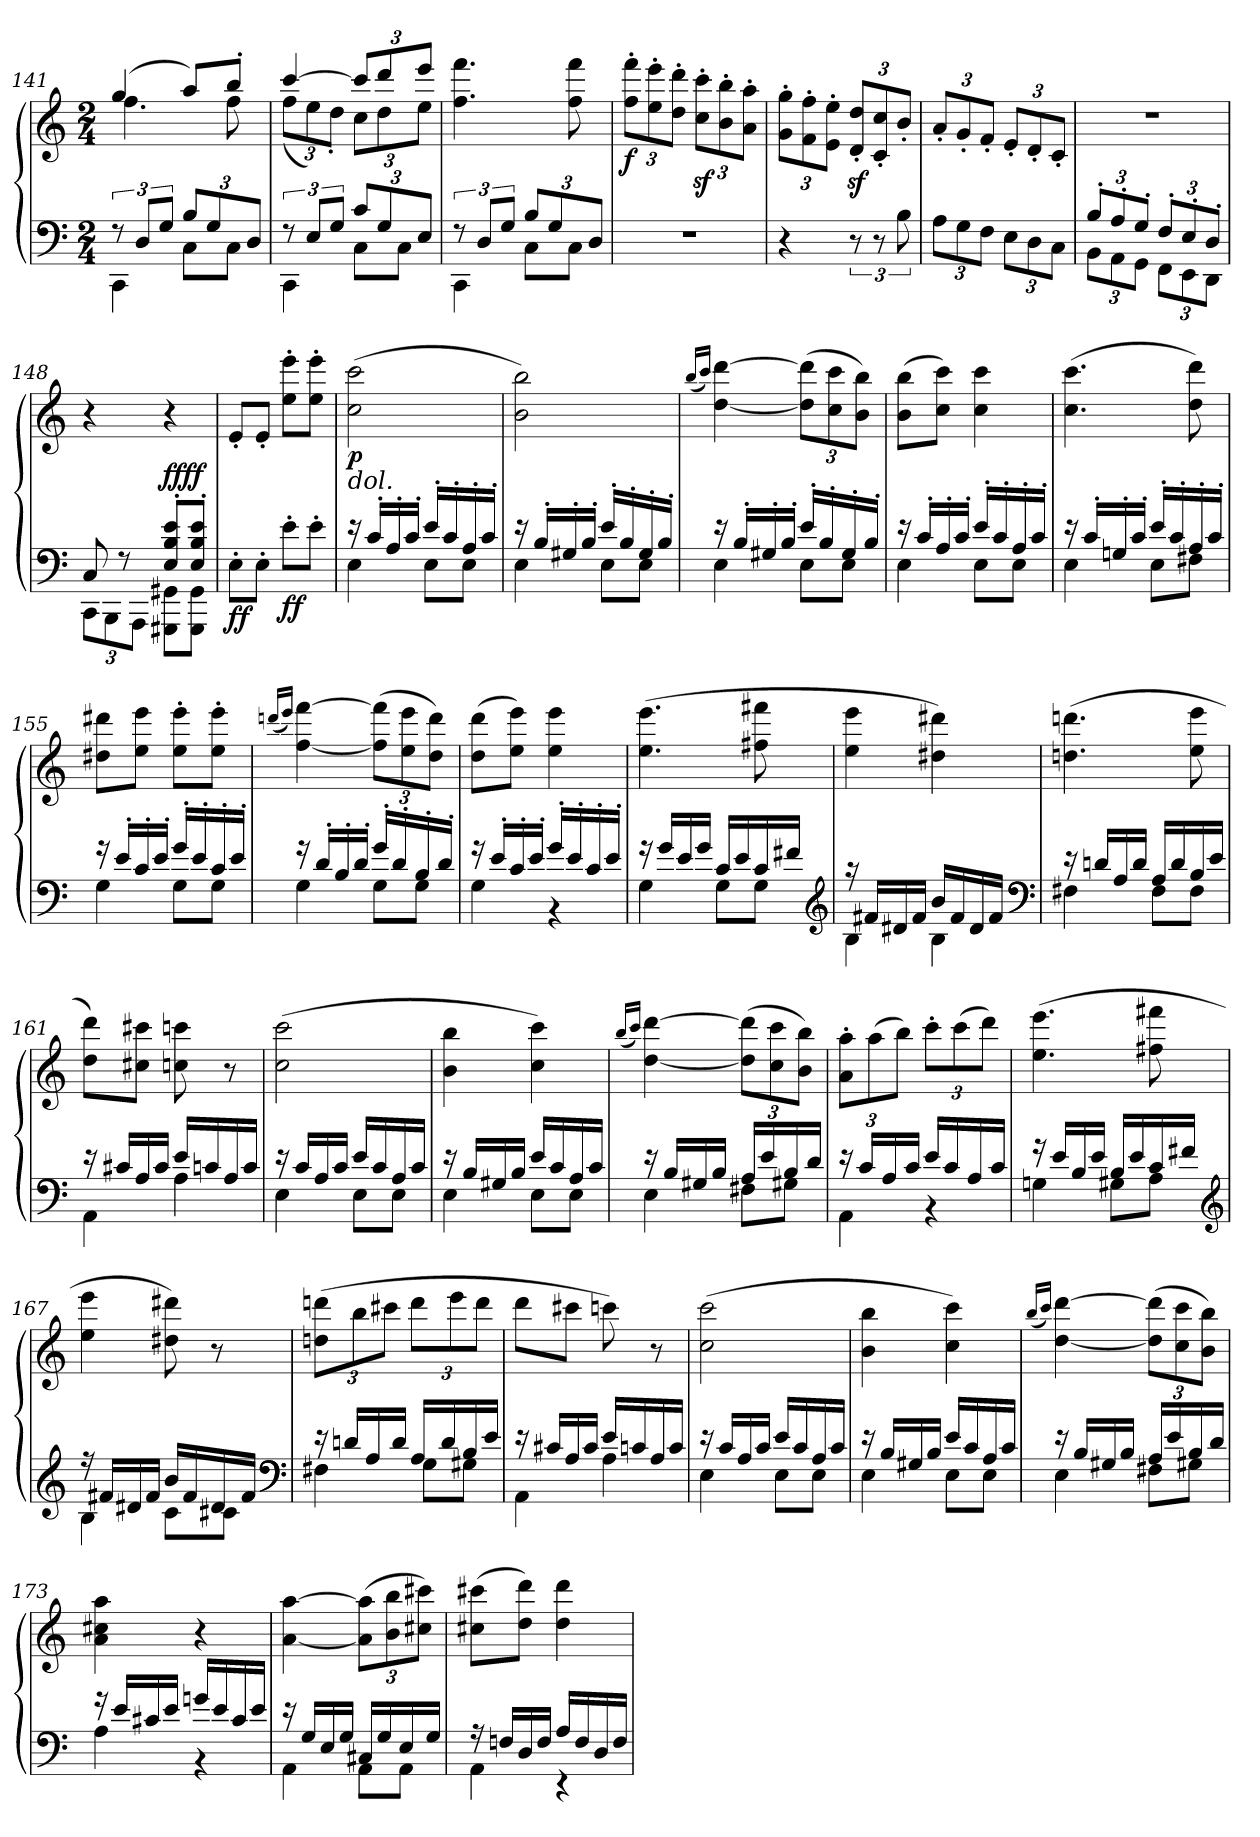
**kern	**kern	**dynam
*part1	*part1	*part1
*staff2	*staff1	*staff1/2
*clefF4	*clefG2	*
*k[]	*k[]	*
*M2/4	*M2/4	*
=141	=141	=141
*^	*^	*
12r	4CC\	(>4gg/	4.ff\	.
12D/L	.	.	.	.
12G/J	.	.	.	.
*Xbrackettup	*	*	*	*
12B/L	8C\L	8aa/L)	.	.
12G/	.	.	.	.
.	8C\J	8bb'/J	8ff\	.
12D/J	.	.	.	.
=142	=142	=142	=142	=142
*brackettup	*	*	*Xbrackettup	*
12r	4CC\	[4ccc/	(>12ff\L	.
12E/L	.	.	12ee\)	.
12G/J	.	.	12dd'\J	.
*Xbrackettup	*	*	*	*
12c/L	8C\L	12ccc/L]	12cc\L	.
12G/	.	12ddd/	12dd\	.
.	8C\J	.	.	.
12E/J	.	12eee/J	12ee\J	.
*	*	*v	*v	*
=143	=143	=143	=143
*brackettup	*	*	*
*	*	*^	*
!	!	!	!	!LO:DY:b
*	*	*v	*v	*
12r	4CC\	4.ff\ 4.fff\	cresc.
12D/L	.	.	.
12G/J	.	.	.
*Xbrackettup	*	*	*
12B/L	8C\L	.	.
12G/	.	.	.
.	8C\J	8ff\ 8fff\	.
12D/J	.	.	.
*v	*v	*	*
=144	=144	=144
!	!	!LO:DY:b
2r	12ff'\ 12fff'\L	f
.	12ee'\ 12eee'\	.
.	12dd'\ 12ddd'\J	.
.	12ccz<'\ 12cccz<'\L	.
.	12b'\ 12bb'\	.
.	12a'\ 12aa'\J	.
=145	=145	=145
4r	12g'\ 12gg'\L	.
.	12f'\ 12ff'\	.
.	12e'\ 12ee'\J	.
*brackettup	*	*
12r	12dz<'/ 12ddz<'/L	.
12r	12c'/ 12cc'/	.
12B\	12b'/J	.
=146	=146	=146
*Xbrackettup	*	*
12A\L	12a'/L	.
12G\	12g'/	.
12F\J	12f'/J	.
12E\L	12e'/L	.
12D\	12d'/	.
12C\J	12c'/J	.
=147	=147	=147
*^	*	*
12B'/L	12BB\L	2r	.
12A'/	12AA\	.	.
12G'/J	12GG\J	.	.
12F'/L	12FF\L	.	.
12E'/	12EE\	.	.
12D'/J	12DD\J	.	.
=148	=148	=148	=148
8C/	12CC\L	4r	.
.	12BBB\	.	.
8r	.	.	.
.	12AAA\J	.	.
!	!	!	!LO:DY:a=2
!	!	!	!LO:DY:n=1:b=2
8E'/ 8B'/ 8e'/L	8GGG#X\ 8GG#X\L	4r	ff ff
8E'/ 8B'/ 8e'/J	8GGG#\ 8GG#\J	.	.
=149	=149	=149	=149
!	!	!	!LO:DY:b=2
!	!	!	!LO:DY:n=1:b
*v	*v	*	*
8E'\L	8e'/L	f f
8E'\J	8e'/J	.
!	!	!LO:DY:n=2:b=2
!	!	!LO:DY:n=3:b
8e'\L	8ee'\ 8eee'\L	f f
8e'\J	8ee'\ 8eee'\J	.
=150	=150	=150
*^	*	*
!	!	!LO:TX:b:i:t=dol.	!
!	!	!	!LO:DY:b
16r	4E\	(>2cc\ 2ccc\	p
16c'/LL	.	.	.
16A'/	.	.	.
16c'/JJ	.	.	.
16e'/LL	8E\L	.	.
16c'/	.	.	.
16A'/	8E\J	.	.
16c'/JJ	.	.	.
=151	=151	=151	=151
16r	4E\	2b\ 2bb\)	.
16B'/LL	.	.	.
16G#X'/	.	.	.
16B'/JJ	.	.	.
16e'/LL	8E\L	.	.
16B'/	.	.	.
16G#'/	8E\J	.	.
16B'/JJ	.	.	.
=152	=152	=152	=152
.	.	(<16qqbb/LL	.
.	.	16qqccc/JJ)	.
16r	4E\	[4dd\ [4ddd\	.
16B'/LL	.	.	.
16G#X'/	.	.	.
16B'/JJ	.	.	.
16e'/LL	8E\L	(>12dd]\ 12ddd]\L	.
16B'/	.	.	.
.	.	12cc\ 12ccc\	.
16G#'/	8E\J	.	.
.	.	12b\ 12bb\J)	.
16B'/JJ	.	.	.
=153	=153	=153	=153
16r	4E\	(>8b\ 8bb\L	.
16c'/LL	.	.	.
16A'/	.	8cc\ 8ccc\J)	.
16c'/JJ	.	.	.
16e'/LL	8E\L	4cc\ 4ccc\	.
16c'/	.	.	.
16A'/	8E\J	.	.
16c'/JJ	.	.	.
=154	=154	=154	=154
16r	4E\	(>4.cc\ 4.ccc\	.
16c'/LL	.	.	.
16Gn'/	.	.	.
16c'/JJ	.	.	.
16e'/LL	8E\L	.	.
16c'/	.	.	.
16A'/	8F#X\J	8dd\ 8ddd\)	.
16c'/JJ	.	.	.
=155	=155	=155	=155
16r	4G\	8dd#X\ 8ddd#X\L	.
16e'/LL	.	.	.
16c'/	.	8ee\ 8eee\J	.
16e'/JJ	.	.	.
16g'/LL	8G\L	8ee'\ 8eee'\L	.
16e'/	.	.	.
16c'/	8G\J	8ee'\ 8eee'\J	.
16e'/JJ	.	.	.
=156	=156	=156	=156
.	.	(<16qqdddn/LL	.
.	.	16qqeee/JJ)	.
16r	4G\	[4ff\ [4fff\	.
16d'/LL	.	.	.
16B'/	.	.	.
16d'/JJ	.	.	.
16g'/LL	8G\L	(>12ff]\ 12fff]\L	.
16d'/	.	.	.
.	.	12ee\ 12eee\	.
16B'/	8G\J	.	.
.	.	12dd\ 12ddd\J)	.
16d'/JJ	.	.	.
=157	=157	=157	=157
16r	4G\	(>8dd\ 8ddd\L	.
16e'/LL	.	.	.
16c'/	.	8ee\ 8eee\J)	.
16e'/JJ	.	.	.
16g'/LL	4r	4ee\ 4eee\	.
16e'/	.	.	.
16c'/	.	.	.
16e'/JJ	.	.	.
=158	=158	=158	=158
16r	4G\	(>4.ee\ 4.eee\	.
16g/LL	.	.	.
16e/	.	.	.
16g/JJ	.	.	.
16c/LL	8G\L	.	.
16e/	.	.	.
16c/	8G\J	8ff#X\ 8fff#X\	.
16f#X/JJ	.	.	.
*clefG2	*	*	*
=159	=159	=159	=159
16r	4B\	4ee\ 4eee\	.
16f#X/LL	.	.	.
16d#X/	.	.	.
16f#/JJ	.	.	.
16b/LL	4B\	4dd#X\ 4ddd#X\)	.
16f#/	.	.	.
16d#/	.	.	.
16f#/JJ	.	.	.
*clefF4	*	*	*
=160	=160	=160	=160
16r	4F#X\	(>4.ddn\ 4.dddn\	.
16dn/LL	.	.	.
16A/	.	.	.
16d/JJ	.	.	.
16A/LL	8F#\L	.	.
16d/	.	.	.
16B/	8F#\J	8ee\ 8eee\	.
16e/JJ	.	.	.
=161	=161	=161	=161
16r	4AA\	8dd\ 8ddd\L)	.
16c#X/LL	.	.	.
16A/	.	8cc#X\ 8ccc#X\J	.
16c#/JJ	.	.	.
16e/LL	4A\	8ccn\ 8cccn\	.
16cn/	.	.	.
16A/	.	8r	.
16c/JJ	.	.	.
=162	=162	=162	=162
16r	4E\	(>2cc\ 2ccc\	.
16c/LL	.	.	.
16A/	.	.	.
16c/JJ	.	.	.
16e/LL	8E\L	.	.
16c/	.	.	.
16A/	8E\J	.	.
16c/JJ	.	.	.
=163	=163	=163	=163
16r	4E\	4b\ 4bb\	.
16B/LL	.	.	.
16G#X/	.	.	.
16B/JJ	.	.	.
16e/LL	8E\L	4cc\ 4ccc\)	.
16c/	.	.	.
16A/	8E\J	.	.
16c/JJ	.	.	.
=164	=164	=164	=164
.	.	(<16qqbb/LL	.
.	.	16qqccc/JJ)	.
16r	4E\	[4dd\ [4ddd\	.
16B/LL	.	.	.
16G#X/	.	.	.
16B/JJ	.	.	.
16A/LL	8F#X\L	(>12dd]\ 12ddd]\L	.
16e/	.	.	.
.	.	12cc\ 12ccc\	.
16B/	8G#X\J	.	.
.	.	12b\ 12bb\J)	.
16d/JJ	.	.	.
=165	=165	=165	=165
16r	4AA\	12a'\ 12aa'\L	.
16c/LL	.	.	.
.	.	(>12aa\	.
16A/	.	.	.
.	.	12bb\J)	.
16c/JJ	.	.	.
16e/LL	4r	12ccc'\L	.
16c/	.	.	.
.	.	(>12ccc\	.
16A/	.	.	.
.	.	12ddd\J)	.
16c/JJ	.	.	.
=166	=166	=166	=166
16r	4Gn\	(>4.ee\ 4.eee\	.
16e/LL	.	.	.
16B/	.	.	.
16e/JJ	.	.	.
16B/LL	8G#X\L	.	.
16e/	.	.	.
16c/	8A\J	8ff#X\ 8fff#X\	.
16f#X/JJ	.	.	.
*clefG2	*	*	*
=167	=167	=167	=167
16r	4B\	4ee\ 4eee\	.
16f#X/LL	.	.	.
16d#X/	.	.	.
16f#/JJ	.	.	.
16b/LL	8c\L	8dd#X\ 8ddd#X\)	.
16f#/	.	.	.
16d#/	8c#X\J	8r	.
16f#/JJ	.	.	.
*clefF4	*	*	*
=168	=168	=168	=168
16r	4F#X\	(>12ddn\ 12dddn\L	.
16dn/LL	.	.	.
.	.	12bb\	.
16A/	.	.	.
.	.	12ccc#X\J	.
16d/JJ	.	.	.
16A/LL	8G\L	12ddd\L	.
16d/	.	.	.
.	.	12eee\	.
16B/	8G#X\J	.	.
.	.	12ddd\J	.
16e/JJ	.	.	.
=169	=169	=169	=169
16r	4AA\	8ddd\L	.
16c#X/LL	.	.	.
16A/	.	8ccc#X\J	.
16c#/JJ	.	.	.
16e/LL	4A\	8cccn\)	.
16cn/	.	.	.
16A/	.	8r	.
16c/JJ	.	.	.
=170	=170	=170	=170
16r	4E\	(>2cc\ 2ccc\	.
16c/LL	.	.	.
16A/	.	.	.
16c/JJ	.	.	.
16e/LL	8E\L	.	.
16c/	.	.	.
16A/	8E\J	.	.
16c/JJ	.	.	.
=171	=171	=171	=171
16r	4E\	4b\ 4bb\	.
16B/LL	.	.	.
16G#X/	.	.	.
16B/JJ	.	.	.
16e/LL	8E\L	4cc\ 4ccc\)	.
16c/	.	.	.
16A/	8E\J	.	.
16c/JJ	.	.	.
=172	=172	=172	=172
.	.	(<16qqbb/LL	.
.	.	16qqccc/JJ)	.
16r	4E\	[4dd\ [4ddd\	.
16B/LL	.	.	.
16G#X/	.	.	.
16B/JJ	.	.	.
16A/LL	8F#X\L	(>12dd]\ 12ddd]\L	.
16e/	.	.	.
.	.	12cc\ 12ccc\	.
16B/	8G#X\J	.	.
.	.	12b\ 12bb\J)	.
16d/JJ	.	.	.
=173	=173	=173	=173
16r	4A\	4a\ 4cc#X\ 4aa\	.
16e/LL	.	.	.
16c#X/	.	.	.
16e/JJ	.	.	.
16gn/LL	4r	4r	.
16e/	.	.	.
16c#/	.	.	.
16e/JJ	.	.	.
=174	=174	=174	=174
16r	4AA\	[4a\ [4aa\	.
16G/LL	.	.	.
16E/	.	.	.
16G/JJ	.	.	.
16C#X/LL	8AA\L	(>12a]\ 12aa]\L	.
16G/	.	.	.
.	.	12b\ 12bb\	.
16E/	8AA\J	.	.
.	.	12cc#X\ 12ccc#X\J)	.
16G/JJ	.	.	.
=175	=175	=175	=175
16r	4AA\	(>8cc#X\ 8ccc#X\L	.
16Fn/LL	.	.	.
16D/	.	8dd\ 8ddd\J)	.
16F/JJ	.	.	.
16A/LL	4r	4dd\ 4ddd\	.
16F/	.	.	.
16D/	.	.	.
16F/JJ	.	.	.
*v	*v	*	*
=	=	=
*-	*-	*-
